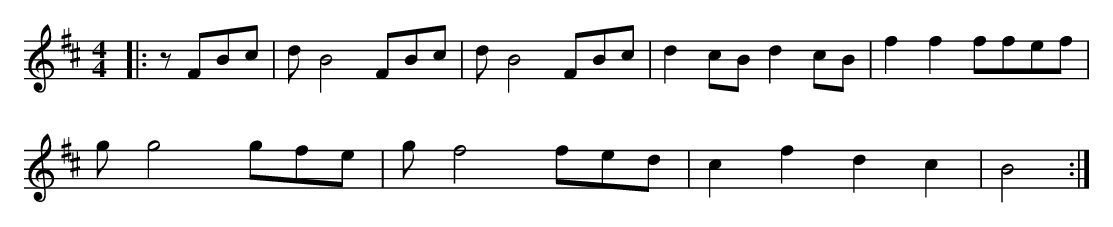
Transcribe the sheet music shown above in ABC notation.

X:1
M:4/4
K:Bmin
|:zFBc|d B4 FBc|d B4 FBc|d2cB d2cB|f2f2 ffef|
g g4 gfe|g f4 fed|c2f2d2c2|B4:|
